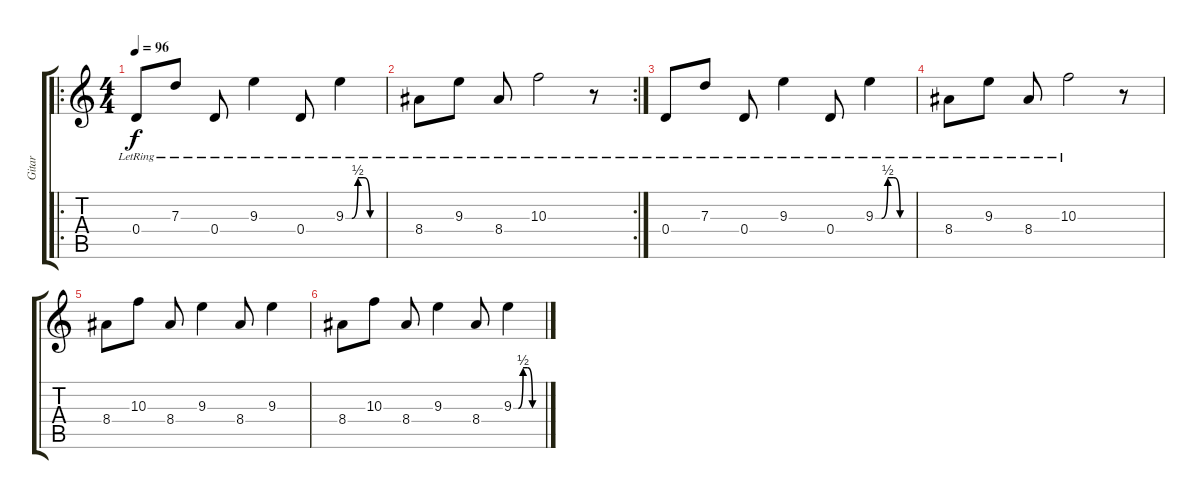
\track ("Gitar " "Gitar ") {instrument electricguitarjazz}
\staff {score tabs}
\tuning (E4 B3 G3 D3 A2 E2) {hide}
\ro
\ts (4 4)
\tempo 96
\clef g2
\ks c
0.4{lr}.8{dy f} 7.3{lr}.8 0.4{lr}.8 9.3{lr}.4 0.4{lr}.8 9.3{be (custom 0 0 10 0 20 2 30 2 40 0 60 0) lr}.4 |
\rc 2
8.4{lr}.8 9.3{lr}.8 8.4{lr}.8 10.3{lr}.2 r.8 |
0.4{lr}.8 7.3{lr}.8 0.4{lr}.8 9.3{lr}.4 0.4{lr}.8 9.3{be (custom 0 0 10 0 20 2 30 2 40 0 60 0) lr}.4 |
8.4{lr}.8 9.3{lr}.8 8.4{lr}.8 10.3{lr}.2 r.8 |
8.4.8 10.3.8 8.4.8 9.3.4 8.4.8 9.3.4 |
8.4.8 10.3.8 8.4.8 9.3.4 8.4.8 9.3{be (custom 0 0 10 0 20 2 30 2 40 0 60 0)}.4
